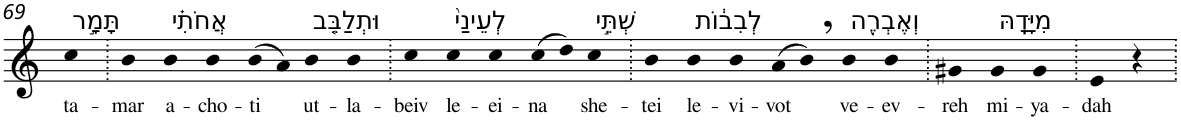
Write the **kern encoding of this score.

**kern	**text
*part1	*part1
*staff1	*staff1
*I"Piano	*
*I'Pno	*
!!LO:PB:g=z
*clefG2	*
*k[]	*
=69	=69
!LO:TX:a:t=תָּמָ֣ר	!
!	!LO:LY:b
4cc	ta-
=70.	=70.
!	!LO:LY:b
4b	-mar
!LO:TX:a:t=אֲחֹתִ֗י	!
!	!LO:LY:b
4b	a-
!	!LO:LY:b
4b	-cho-
!	!LO:LY:b
(>8b	-ti
8a)	.
!LO:TX:a:t=וּתְלַבֵּ֤ב	!
!	!LO:LY:b
4b	ut-
!	!LO:LY:b
4b	-la-
=71.	=71.
!	!LO:LY:b
4cc	-beiv
!LO:TX:a:t=לְעֵינַי֙	!
!	!LO:LY:b
4cc	le-
!	!LO:LY:b
4cc	-ei-
!	!LO:LY:b
(>8cc	-na
8dd)	.
!LO:TX:a:t=שְׁתֵּ֣י	!
!	!LO:LY:b
4cc	she-
=72.	=72.
!	!LO:LY:b
4b	-tei
!LO:TX:a:t=לְבִב֔וֹת	!
!	!LO:LY:b
4b	le-
!	!LO:LY:b
4b	-vi-
!	!LO:LY:b
(>8a	-vot
8b,)	.
!LO:TX:a:t=וְאֶבְרֶ֖ה	!
!	!LO:LY:b
4b	ve-
!	!LO:LY:b
4b	-ev-
=73.	=73.
!	!LO:LY:b
4g#X	-reh
!LO:TX:a:t=מִיָּדָֽהּ	!
!	!LO:LY:b
4g#	mi-
!	!LO:LY:b
4g#	-ya-
=74.	=74.
!	!LO:LY:b
4e	-dah
4r	.
=.	=.
*-	*-
